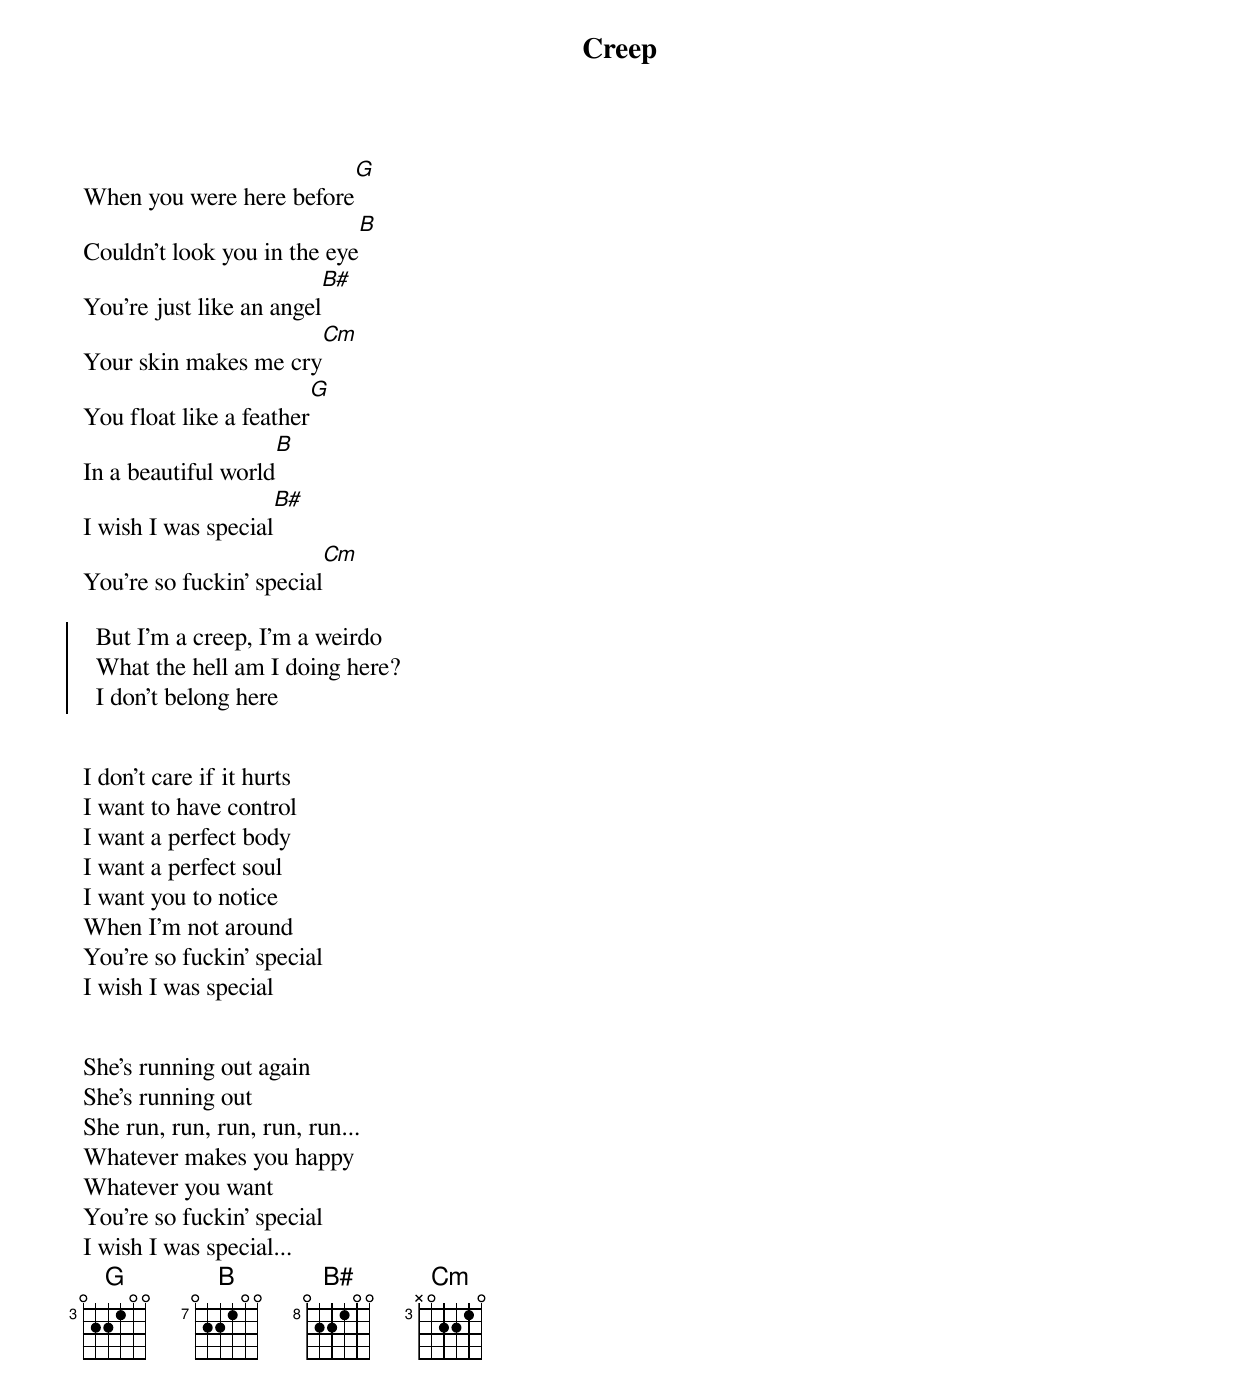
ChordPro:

{title: Creep}
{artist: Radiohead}
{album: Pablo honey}
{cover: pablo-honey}
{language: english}
{columns: 2}
{define: G base-fret 3 frets 0 2 2 1 0 0}
{define: B base-fret 7 frets 0 2 2 1 0 0}
{define: B# base-fret 8 frets 0 2 2 1 0 0}
{define: Cm base-fret 3 frets X 0 2 2 1 0}


When you were here before[G]
Couldn't look you in the eye[B]
You're just like an angel[B#]
Your skin makes me cry[Cm]
You float like a feather[G]
In a beautiful world[B]
I wish I was special[B#]
You're so fuckin' special[Cm]

{start_of_chorus}
  But I'm a creep, I'm a weirdo
  What the hell am I doing here?
  I don't belong here
{end_of_chorus}


I don't care if it hurts
I want to have control
I want a perfect body
I want a perfect soul
I want you to notice
When I'm not around
You're so fuckin' special
I wish I was special


She's running out again
She's running out
She run, run, run, run, run...
Whatever makes you happy
Whatever you want
You're so fuckin' special
I wish I was special...
